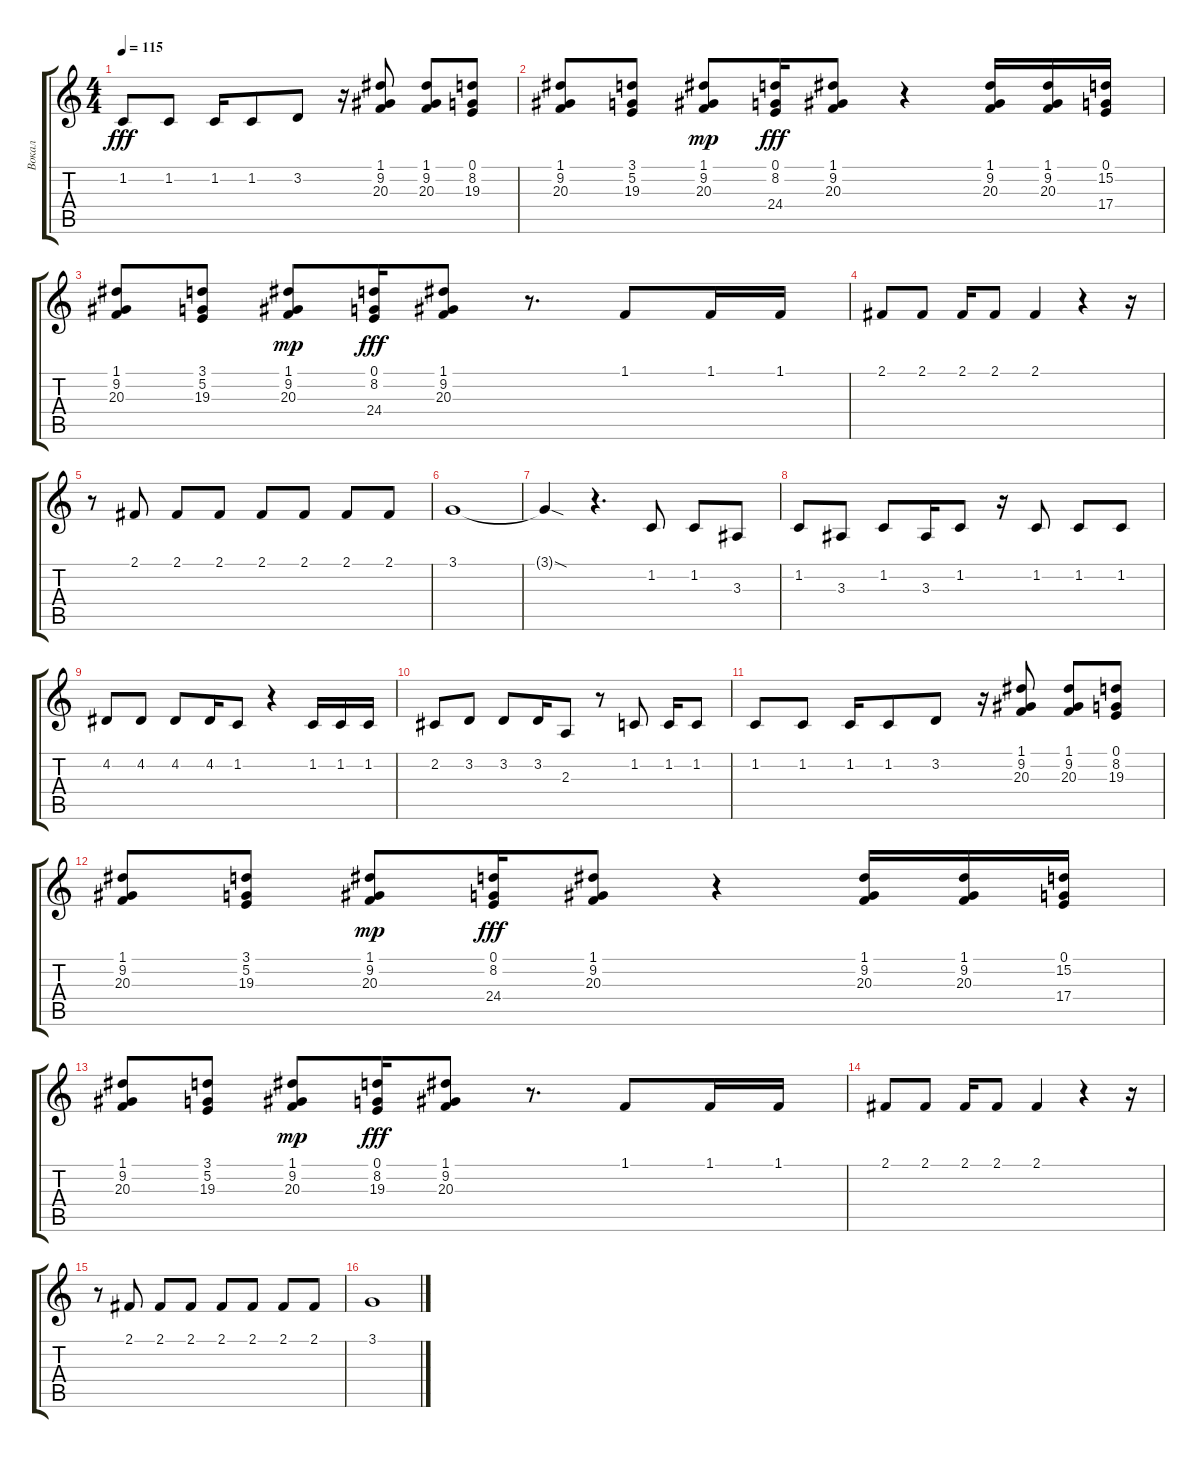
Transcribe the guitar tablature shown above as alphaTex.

\track ("Вокал" "Вокал") {instrument trumpet}
\staff {score tabs}
\tuning (E4 B3 G3 D3 A2 E2) {hide}
\ts (4 4)
\tempo 115
\clef g2
\ks c
1.2.8{dy fff} 1.2.8 1.2.16 1.2.8 3.2.8 r.16 (1.1 9.2 20.3).8 (1.1 9.2 20.3).8 (0.1 8.2 19.3).8 |
(1.1 9.2 20.3).8 (3.1 5.2 19.3).8 (1.1 9.2 20.3).8{dy mp} (0.1 8.2 24.4).16{dy fff} (1.1 9.2 20.3).8 r.4 (1.1 9.2 20.3).16 (1.1 9.2 20.3).16 (0.1 15.2 17.4).16 |
(1.1 9.2 20.3).8 (3.1 5.2 19.3).8 (1.1 9.2 20.3).8{dy mp} (0.1 8.2 24.4).16{dy fff} (1.1 9.2 20.3).8 r.8{d} 1.1.8 1.1.16 1.1.16 |
2.1.8 2.1.8 2.1.16 2.1.8 2.1.4 r.4 r.16 |
r.8 2.1.8 2.1.8 2.1.8 2.1.8 2.1.8 2.1.8 2.1.8 |
3.1.1 |
3.1{sod t}.4 r.4{d} 1.2.8 1.2.8 3.3.8 |
1.2.8 3.3.8 1.2.8 3.3.16 1.2.8 r.16 1.2.8 1.2.8 1.2.8 |
4.2.8 4.2.8 4.2.8 4.2.16 1.2.8 r.4 1.2.16 1.2.16 1.2.16 |
2.2.8 3.2.8 3.2.8 3.2.16 2.3.8 r.8 1.2.8 1.2.16 1.2.8 |
1.2.8 1.2.8 1.2.16 1.2.8 3.2.8 r.16 (1.1 9.2 20.3).8 (1.1 9.2 20.3).8 (0.1 8.2 19.3).8 |
(1.1 9.2 20.3).8 (3.1 5.2 19.3).8 (1.1 9.2 20.3).8{dy mp} (0.1 8.2 24.4).16{dy fff} (1.1 9.2 20.3).8 r.4 (1.1 9.2 20.3).16 (1.1 9.2 20.3).16 (0.1 15.2 17.4).16 |
(1.1 9.2 20.3).8 (3.1 5.2 19.3).8 (1.1 9.2 20.3).8{dy mp} (0.1 8.2 19.3).16{dy fff} (1.1 9.2 20.3).8 r.8{d} 1.1.8 1.1.16 1.1.16 |
2.1.8 2.1.8 2.1.16 2.1.8 2.1.4 r.4 r.16 |
r.8 2.1.8 2.1.8 2.1.8 2.1.8 2.1.8 2.1.8 2.1.8 |
3.1.1
